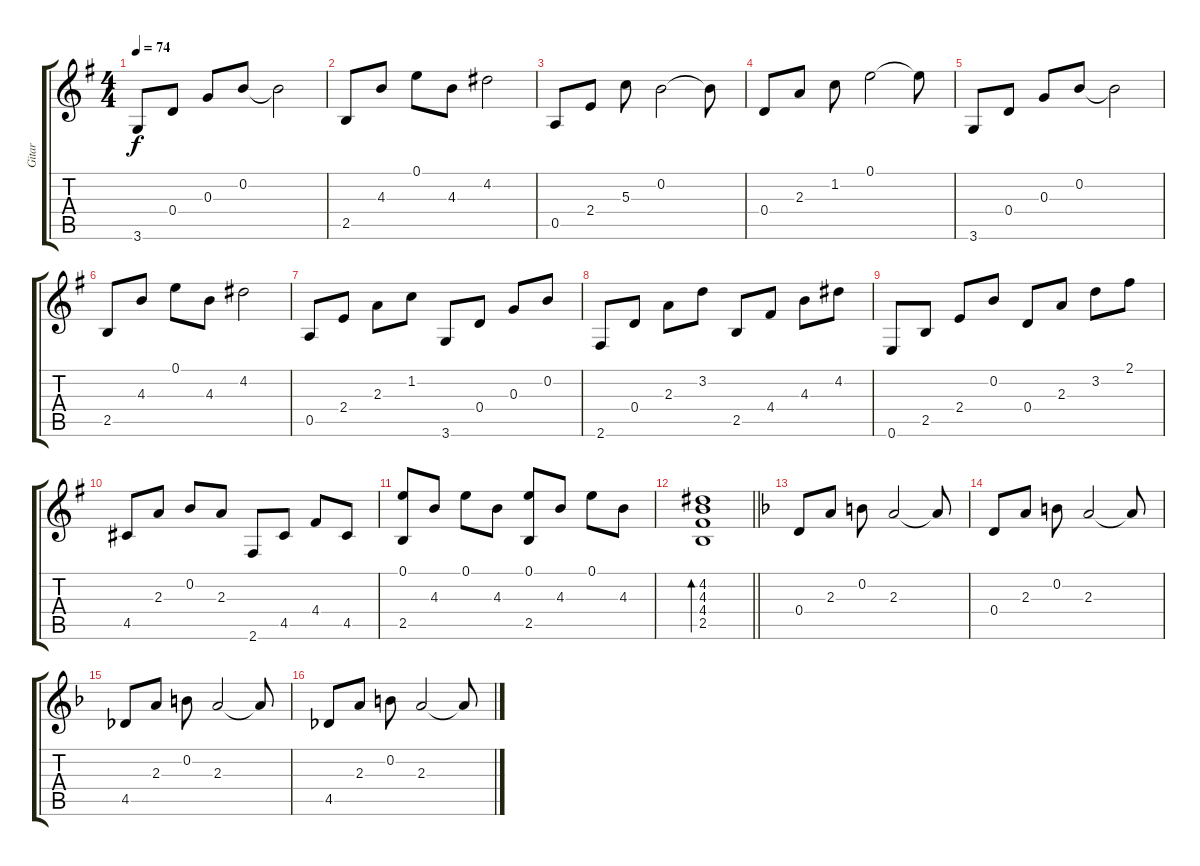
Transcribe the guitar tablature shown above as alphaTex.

\track ("Gitar" "Gitar") {instrument acousticguitarsteel}
\staff {score tabs}
\tuning (E4 B3 G3 D3 A2 E2) {hide}
\ts (4 4)
\tempo 74
\clef g2
\ks g
3.6.8{dy f} 0.4.8 0.3.8 0.2.8 0.2{t}.2 |
2.5.8 4.3.8 0.1.8 4.3.8 4.2.2 |
0.5.8 2.4.8 5.3.8 0.2.2 0.2{t}.8 |
0.4.8 2.3.8 1.2.8 0.1.2 0.1{t}.8 |
3.6.8 0.4.8 0.3.8 0.2.8 0.2{t}.2 |
2.5.8 4.3.8 0.1.8 4.3.8 4.2.2 |
0.5.8 2.4.8 2.3.8 1.2.8 3.6.8 0.4.8 0.3.8 0.2.8 |
2.6.8 0.4.8 2.3.8 3.2.8 2.5.8 4.4.8 4.3.8 4.2.8 |
0.6.8 2.5.8 2.4.8 0.2.8 0.4.8 2.3.8 3.2.8 2.1.8 |
4.5.8 2.3.8 0.2.8 2.3.8 2.6.8 4.5.8 4.4.8 4.5.8 |
(0.1 2.5).8 4.3.8 0.1.8 4.3.8 (0.1 2.5).8 4.3.8 0.1.8 4.3.8 |
\barLineRight lightlight
(4.2 4.3 4.4 2.5).1{bd 120} |
\ks f
0.4.8 2.3.8 0.2.8 2.3.2 2.3{t}.8 |
0.4.8 2.3.8 0.2.8 2.3.2 2.3{t}.8 |
4.5.8 2.3.8 0.2.8 2.3.2 2.3{t}.8 |
4.5.8 2.3.8 0.2.8 2.3.2 2.3{t}.8
